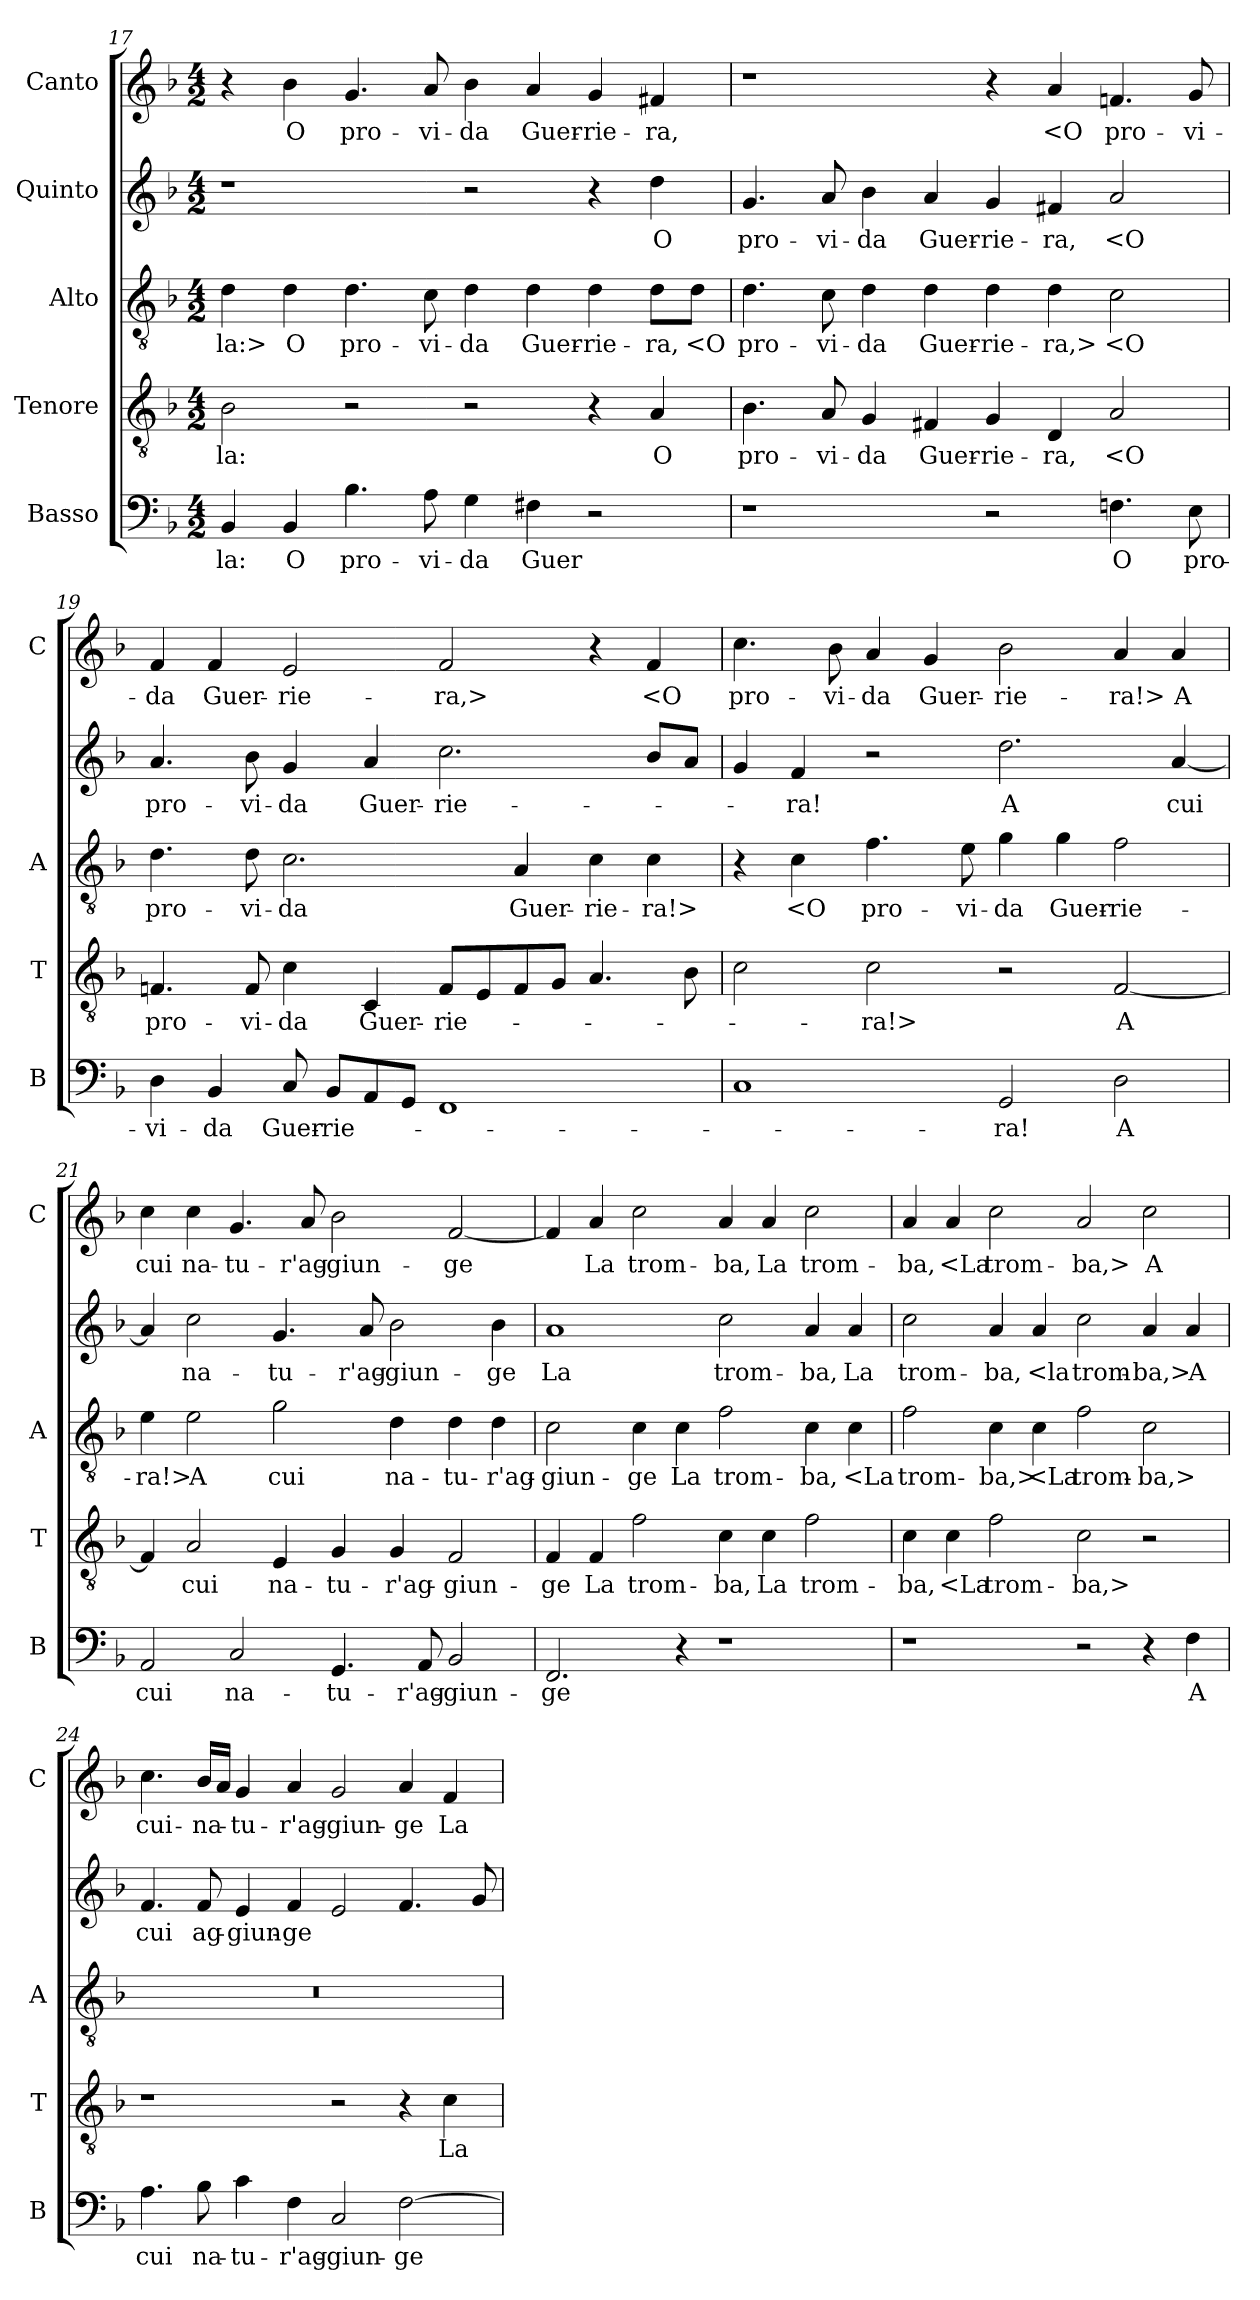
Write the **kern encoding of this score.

**kern	**text	**kern	**text	**kern	**text	**kern	**text	**kern	**text
*part5	*part5	*part4	*part4	*part3	*part3	*part2	*part2	*part1	*part1
*staff5	*staff5	*staff4	*staff4	*staff3	*staff3	*staff2	*staff2	*staff1	*staff1
*I"Basso	*	*I"Tenore	*	*I"Alto	*	*I"Quinto	*	*I"Canto	*
*I'B	*	*I'T	*	*I'A	*	*	*	*I'C	*
*clefF4	*	*clefGv2	*	*clefGv2	*	*clefG2	*	*clefG2	*
*k[b-]	*	*k[b-]	*	*k[b-]	*	*k[b-]	*	*k[b-]	*
*F:	*	*F:	*	*F:	*	*F:	*	*F:	*
*M4/2	*	*M4/2	*	*M4/2	*	*M4/2	*	*M4/2	*
=17	=17	=17	=17	=17	=17	=17	=17	=17	=17
4BB-	-la:	2B-	-la:	4d	-la:>	1r	.	4r	.
4BB-	O	.	.	4d	O	.	.	4b-	O
4.B-	pro-	2r	.	4.d	pro-	.	.	4.g	pro-
8A	-vi-	.	.	8c	-vi-	.	.	8a	-vi-
4G	-da	2r	.	4d	-da	2r	.	4b-	-da
4F#X	Guer	.	.	4d	Guer-	.	.	4a	Guer-
2r	.	4r	.	4d	-rie-	4r	.	4g	-rie-
.	.	4A	O	8d\L	-ra,	4dd	O	4f#X	-ra,
.	.	.	.	8d\J	<O	.	.	.	.
=18	=18	=18	=18	=18	=18	=18	=18	=18	=18
1r	.	4.B-	pro-	4.d	pro-	4.g	pro-	1r	.
.	.	8A	-vi-	8c	-vi-	8a	-vi-	.	.
.	.	4G	-da	4d	-da	4b-	-da	.	.
.	.	4F#X	Guer-	4d	Guer-	4a	Guer-	.	.
2r	.	4G	-rie-	4d	-rie-	4g	-rie-	4r	.
.	.	4D	-ra,	4d	-ra,>	4f#X	-ra,	4a	<O
4.Fn	O	2A	<O	2c	<O	2a	<O	4.fn	pro-
8E	pro-	.	.	.	.	.	.	8g	-vi-
=19	=19	=19	=19	=19	=19	=19	=19	=19	=19
4D	-vi-	4.Fn	pro-	4.d	pro-	4.a	pro-	4f	-da
4BB-	-da	.	.	.	.	.	.	4f	Guer-
.	.	8F	-vi-	8d	-vi-	8b-	-vi-	.	.
8C	Guer-	4c	-da	2.c	-da	4g	-da	2e	-rie-
8BB-L	-rie-	.	.	.	.	.	.	.	.
8AA	.	4C	Guer-	.	.	4a	Guer-	.	.
8GGJ	.	.	.	.	.	.	.	.	.
1FF	.	8FL	-rie-	.	.	2.cc	-rie-	2f	-ra,>
.	.	8E	.	.	.	.	.	.	.
.	.	8F	.	4A	Guer-	.	.	.	.
.	.	8GJ	.	.	.	.	.	.	.
.	.	4.A	.	4c	-rie-	.	.	4r	.
.	.	.	.	4c	-ra!>	8b-L	.	4f	<O
.	.	8B-	.	.	.	8aJ	.	.	.
=20	=20	=20	=20	=20	=20	=20	=20	=20	=20
1C	.	2c	.	4r	.	4g	.	4.cc	pro-
.	.	.	.	4c	<O	4f	-ra!	.	.
.	.	.	.	.	.	.	.	8b-	-vi-
.	.	2c	-ra!>	4.f	pro-	2r	.	4a	-da
.	.	.	.	.	.	.	.	4g	Guer-
.	.	.	.	8e	-vi-	.	.	.	.
2GG	-ra!	2r	.	4g	-da	2.dd	A	2b-	-rie-
.	.	.	.	4g	Guer-	.	.	.	.
2D	A	[2F	A	2f	-rie-	.	.	4a	-ra!>
.	.	.	.	.	.	[4a	cui	4a	A
=21	=21	=21	=21	=21	=21	=21	=21	=21	=21
2AA	cui	4F]	.	4e	-ra!>	4a]	.	4cc	cui
.	.	2A	cui	2e	A	2cc	na-	4cc	na-
2C	na-	.	.	.	.	.	.	4.g	-tu-
.	.	4E	na-	2g	cui	4.g	-tu-	.	.
.	.	.	.	.	.	.	.	8a	-r'ag-
4.GG	-tu-	4G	-tu-	.	.	.	.	2b-	-giun-
.	.	.	.	.	.	8a	-r'ag-	.	.
.	.	4G	-r'ag-	4d	na-	2b-	-giun-	.	.
8AA	-r'ag-	.	.	.	.	.	.	.	.
2BB-	-giun-	2F	-giun-	4d	-tu-	.	.	[2f	-ge
.	.	.	.	4d	-r'ag-	4b-	-ge	.	.
=22	=22	=22	=22	=22	=22	=22	=22	=22	=22
2.FF	-ge	4F	-ge	2c	-giun-	1a	La	4f]	.
.	.	4F	La	.	.	.	.	4a	La
.	.	2f	trom-	4c	-ge	.	.	2cc	trom-
4r	.	.	.	4c	La	.	.	.	.
1r	.	4c	-ba,	2f	trom-	2cc	trom-	4a	-ba,
.	.	4c	La	.	.	.	.	4a	La
.	.	2f	trom-	4c	-ba,	4a	-ba,	2cc	trom-
.	.	.	.	4c	<La	4a	La	.	.
=23	=23	=23	=23	=23	=23	=23	=23	=23	=23
1r	.	4c	-ba,	2f	trom-	2cc	trom-	4a	-ba,
.	.	4c	<La	.	.	.	.	4a	<La
.	.	2f	trom-	4c	-ba,>	4a	-ba,	2cc	trom-
.	.	.	.	4c	<La	4a	<la	.	.
2r	.	2c	-ba,>	2f	trom-	2cc	trom-	2a	-ba,>
4r	.	2r	.	2c	-ba,>	4a	-ba,>	2cc	A
4F	A	.	.	.	.	4a	A	.	.
=24	=24	=24	=24	=24	=24	=24	=24	=24	=24
4.A	cui	1r	.	0r	.	4.f	cui	4.cc	cui-
8B-	na-	.	.	.	.	8f	ag-	16b-LL	-na-
.	.	.	.	.	.	.	.	16aJJ	.
4c	-tu-	.	.	.	.	4e	-giun-	4g	-tu-
4F	-r'ag-	.	.	.	.	4f	-ge	4a	-r'ag-
2C	-giun-	2r	.	.	.	2e	.	2g	-giun-
[2F	-ge	4r	.	.	.	4.f	.	4a	-ge
.	.	4c	La	.	.	.	.	4f	La
.	.	.	.	.	.	8g	.	.	.
=	=	=	=	=	=	=	=	=	=
*-	*-	*-	*-	*-	*-	*-	*-	*-	*-
